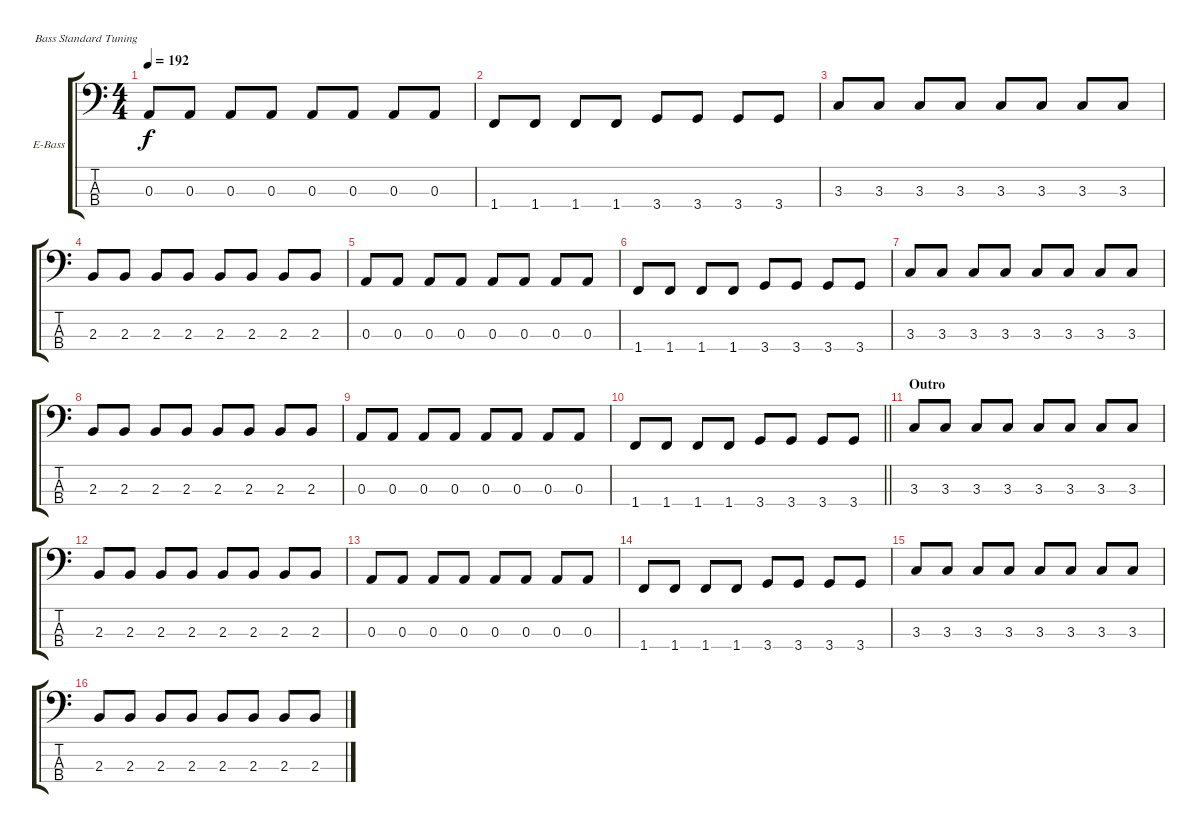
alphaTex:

\defaultSystemsLayout 4
\bracketExtendMode groupsimilarinstruments
\firstSystemTrackNameOrientation horizontal
\otherSystemsTrackNameOrientation horizontal
\track ("Bass" "E-Bass") {instrument electricbassfinger}
\staff {score tabs}
\tuning (G2 D2 A1 E1)
\ts (4 4)
\tempo 192
\clef f4
\ks c
0.3.8{dy f} 0.3.8 0.3.8 0.3.8 0.3.8 0.3.8 0.3.8 0.3.8 |
1.4.8 1.4.8 1.4.8 1.4.8 3.4.8 3.4.8 3.4.8 3.4.8 |
3.3.8 3.3.8 3.3.8 3.3.8 3.3.8 3.3.8 3.3.8 3.3.8 |
2.3.8 2.3.8 2.3.8 2.3.8 2.3.8 2.3.8 2.3.8 2.3.8 |
0.3.8 0.3.8 0.3.8 0.3.8 0.3.8 0.3.8 0.3.8 0.3.8 |
1.4.8 1.4.8 1.4.8 1.4.8 3.4.8 3.4.8 3.4.8 3.4.8 |
3.3.8 3.3.8 3.3.8 3.3.8 3.3.8 3.3.8 3.3.8 3.3.8 |
2.3.8 2.3.8 2.3.8 2.3.8 2.3.8 2.3.8 2.3.8 2.3.8 |
0.3.8 0.3.8 0.3.8 0.3.8 0.3.8 0.3.8 0.3.8 0.3.8 |
\barLineRight lightlight
1.4.8 1.4.8 1.4.8 1.4.8 3.4.8 3.4.8 3.4.8 3.4.8 |
\section ("" "Outro")
3.3.8 3.3.8 3.3.8 3.3.8 3.3.8 3.3.8 3.3.8 3.3.8 |
2.3.8 2.3.8 2.3.8 2.3.8 2.3.8 2.3.8 2.3.8 2.3.8 |
0.3.8 0.3.8 0.3.8 0.3.8 0.3.8 0.3.8 0.3.8 0.3.8 |
1.4.8 1.4.8 1.4.8 1.4.8 3.4.8 3.4.8 3.4.8 3.4.8 |
3.3.8 3.3.8 3.3.8 3.3.8 3.3.8 3.3.8 3.3.8 3.3.8 |
2.3.8 2.3.8 2.3.8 2.3.8 2.3.8 2.3.8 2.3.8 2.3.8
